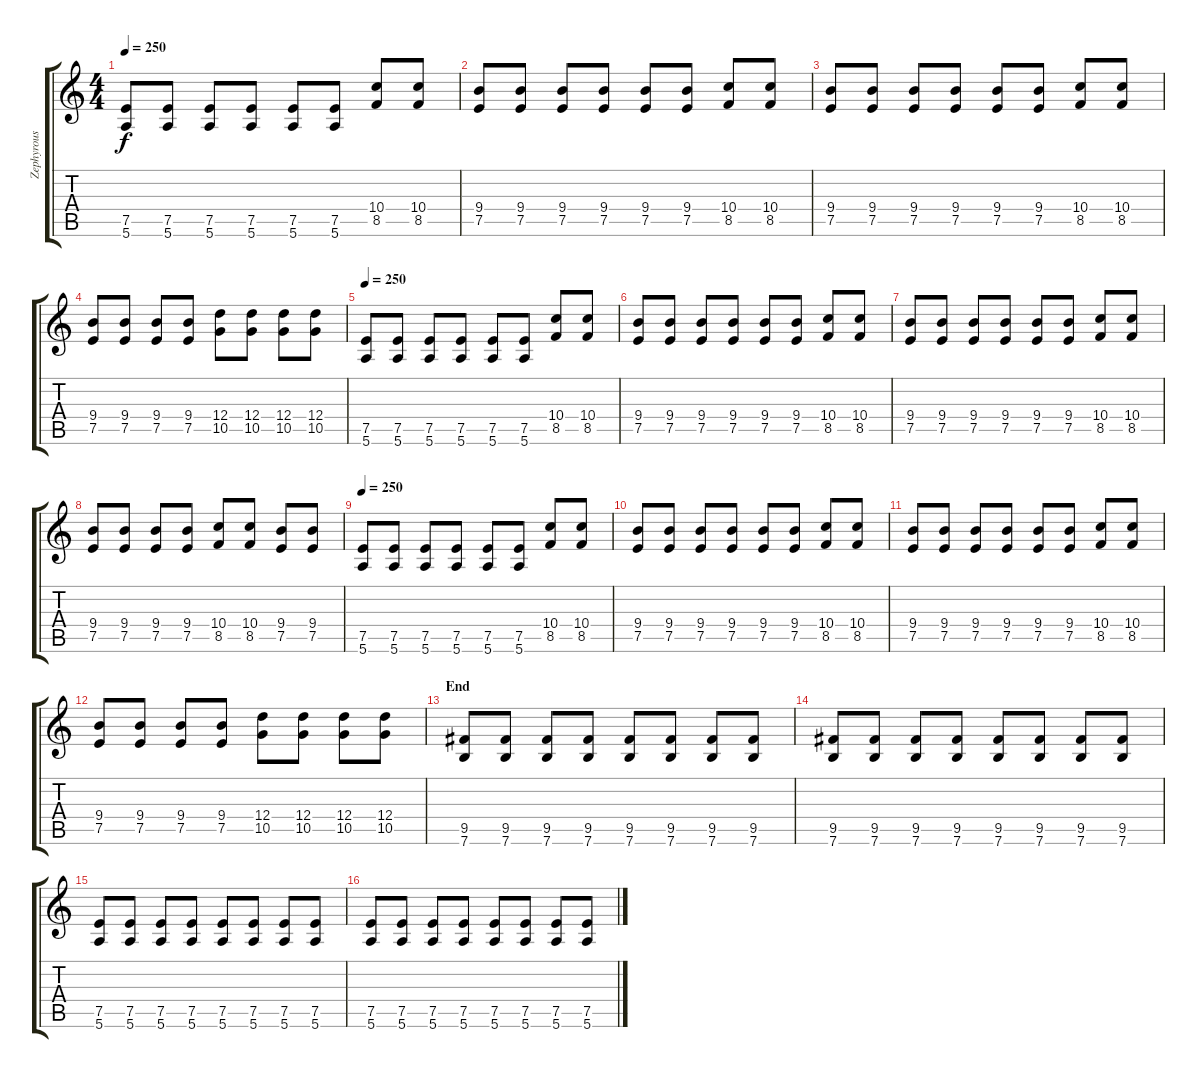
\track ("Zephyrous" "Zephyrous") {instrument distortionguitar}
\staff {score tabs}
\tuning (E4 B3 G3 D3 A2 E2) {hide}
\ts (4 4)
\tempo 250
\clef g2
\ks c
(7.5 5.6).8{dy f} (7.5 5.6).8 (7.5 5.6).8 (7.5 5.6).8 (7.5 5.6).8 (7.5 5.6).8 (10.4 8.5).8 (10.4 8.5).8 |
(9.4 7.5).8 (9.4 7.5).8 (9.4 7.5).8 (9.4 7.5).8 (9.4 7.5).8 (9.4 7.5).8 (10.4 8.5).8 (10.4 8.5).8 |
(9.4 7.5).8 (9.4 7.5).8 (9.4 7.5).8 (9.4 7.5).8 (9.4 7.5).8 (9.4 7.5).8 (10.4 8.5).8 (10.4 8.5).8 |
(9.4 7.5).8 (9.4 7.5).8 (9.4 7.5).8 (9.4 7.5).8 (12.4 10.5).8 (12.4 10.5).8 (12.4 10.5).8 (12.4 10.5).8 |
\tempo 250
(7.5 5.6).8 (7.5 5.6).8 (7.5 5.6).8 (7.5 5.6).8 (7.5 5.6).8 (7.5 5.6).8 (10.4 8.5).8 (10.4 8.5).8 |
(9.4 7.5).8 (9.4 7.5).8 (9.4 7.5).8 (9.4 7.5).8 (9.4 7.5).8 (9.4 7.5).8 (10.4 8.5).8 (10.4 8.5).8 |
(9.4 7.5).8 (9.4 7.5).8 (9.4 7.5).8 (9.4 7.5).8 (9.4 7.5).8 (9.4 7.5).8 (10.4 8.5).8 (10.4 8.5).8 |
(9.4 7.5).8 (9.4 7.5).8 (9.4 7.5).8 (9.4 7.5).8 (10.4 8.5).8 (10.4 8.5).8 (9.4 7.5).8 (9.4 7.5).8 |
\tempo 250
(7.5 5.6).8 (7.5 5.6).8 (7.5 5.6).8 (7.5 5.6).8 (7.5 5.6).8 (7.5 5.6).8 (10.4 8.5).8 (10.4 8.5).8 |
(9.4 7.5).8 (9.4 7.5).8 (9.4 7.5).8 (9.4 7.5).8 (9.4 7.5).8 (9.4 7.5).8 (10.4 8.5).8 (10.4 8.5).8 |
(9.4 7.5).8 (9.4 7.5).8 (9.4 7.5).8 (9.4 7.5).8 (9.4 7.5).8 (9.4 7.5).8 (10.4 8.5).8 (10.4 8.5).8 |
(9.4 7.5).8 (9.4 7.5).8 (9.4 7.5).8 (9.4 7.5).8 (12.4 10.5).8 (12.4 10.5).8 (12.4 10.5).8 (12.4 10.5).8 |
\section ("" "End")
(9.5 7.6).8 (9.5 7.6).8 (9.5 7.6).8 (9.5 7.6).8 (9.5 7.6).8 (9.5 7.6).8 (9.5 7.6).8 (9.5 7.6).8 |
(9.5 7.6).8 (9.5 7.6).8 (9.5 7.6).8 (9.5 7.6).8 (9.5 7.6).8 (9.5 7.6).8 (9.5 7.6).8 (9.5 7.6).8 |
(7.5 5.6).8 (7.5 5.6).8 (7.5 5.6).8 (7.5 5.6).8 (7.5 5.6).8 (7.5 5.6).8 (7.5 5.6).8 (7.5 5.6).8 |
(7.5 5.6).8 (7.5 5.6).8 (7.5 5.6).8 (7.5 5.6).8 (7.5 5.6).8 (7.5 5.6).8 (7.5 5.6).8 (7.5 5.6).8
